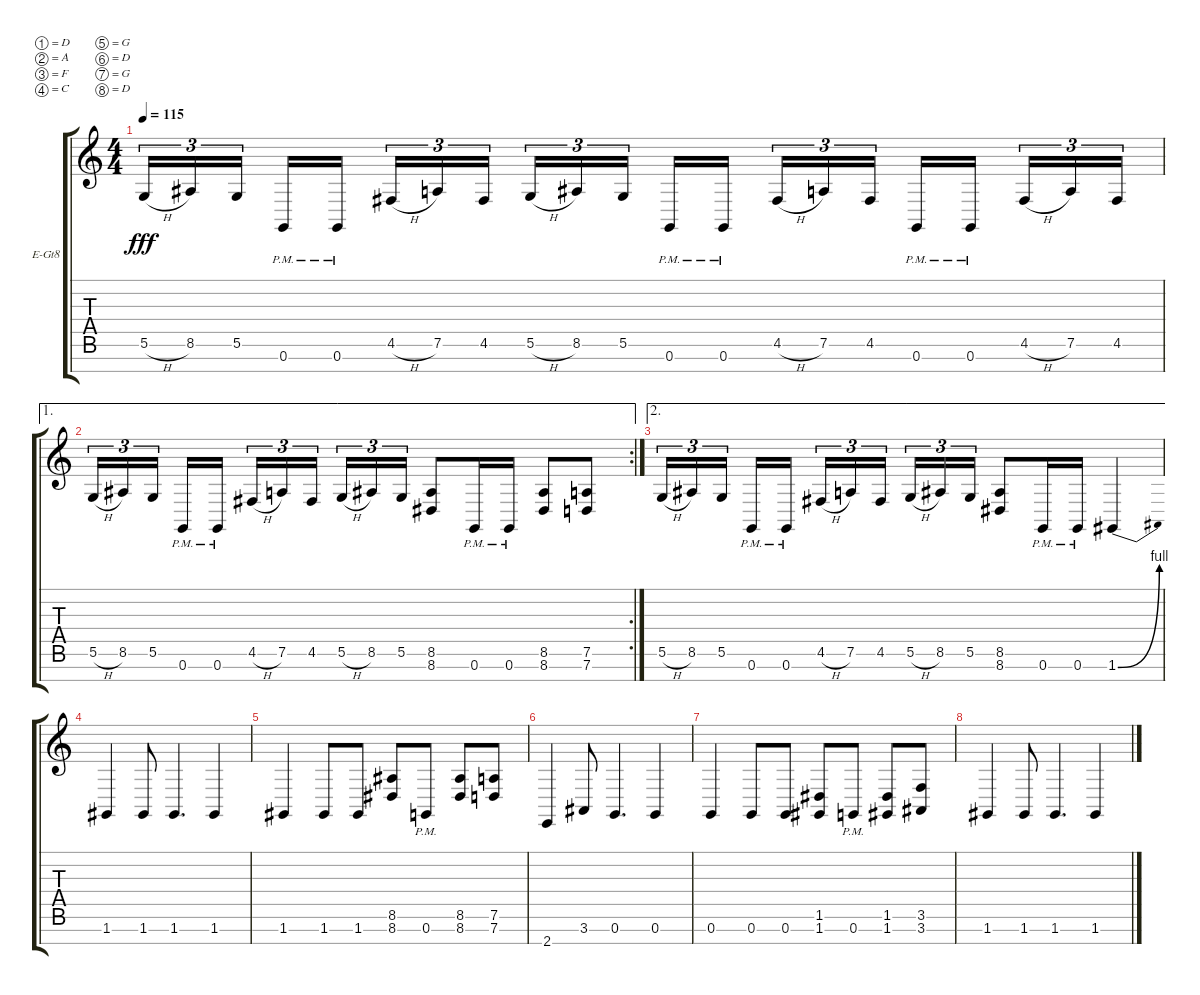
\bracketExtendMode groupsimilarinstruments
\firstSystemTrackNameOrientation horizontal
\otherSystemsTrackNameOrientation horizontal
\track ("Sam" "E-Gt8") {instrument overdrivenguitar}
\staff {score tabs}
\tuning (D4 A3 F3 C3 G2 D2 G1 D1)
\ts (4 4)
\tempo 115
\clef g2
\ks c
5.6{h}.16{tu (3 2) dy fff} 8.6.16{tu (3 2)} 5.6.16{tu (3 2)} 0.7{pm}.16 0.7{pm}.16 4.6{h}.16{tu (3 2)} 7.6.16{tu (3 2)} 4.6.16{tu (3 2)} 5.6{h}.16{tu (3 2)} 8.6.16{tu (3 2)} 5.6.16{tu (3 2)} 0.7{pm}.16 0.7{pm}.16 4.6{h}.16{tu (3 2)} 7.6.16{tu (3 2)} 4.6.16{tu (3 2)} 0.7{pm}.16 0.7{pm}.16 4.6{h}.16{tu (3 2)} 7.6.16{tu (3 2)} 4.6.16{tu (3 2)} |
\ae 1
\rc 2
5.6{h}.16{tu (3 2)} 8.6.16{tu (3 2)} 5.6.16{tu (3 2)} 0.7{pm}.16 0.7{pm}.16 4.6{h}.16{tu (3 2)} 7.6.16{tu (3 2)} 4.6.16{tu (3 2)} 5.6{h}.16{tu (3 2)} 8.6.16{tu (3 2)} 5.6.16{tu (3 2)} (8.7 8.6).8 0.7{pm}.16 0.7{pm}.16 (8.7 8.6).8 (7.6 7.7).8 |
\ae 2
5.6{h}.16{tu (3 2)} 8.6.16{tu (3 2)} 5.6.16{tu (3 2)} 0.7{pm}.16 0.7{pm}.16 4.6{h}.16{tu (3 2)} 7.6.16{tu (3 2)} 4.6.16{tu (3 2)} 5.6{h}.16{tu (3 2)} 8.6.16{tu (3 2)} 5.6.16{tu (3 2)} (8.7 8.6).8 0.7{pm}.16 0.7{pm}.16 1.7{be (bend 0 0 59.4 4)}.4 |
1.7.4 1.7.8 1.7.4{d} 1.7.4 |
1.7.4 1.7.8 1.7.8 (8.7 8.6).8 0.7{pm}.8 (8.7 8.6).8 (7.6 7.7).8 |
2.8.4 3.7.8 0.7.4{d} 0.7.4 |
0.7.4 0.7.8 0.7.8 (1.7 1.6).8 0.7{pm}.8 (1.7 1.6).8 (3.6 3.7).8 |
1.7.4 1.7.8 1.7.4{d} 1.7.4
